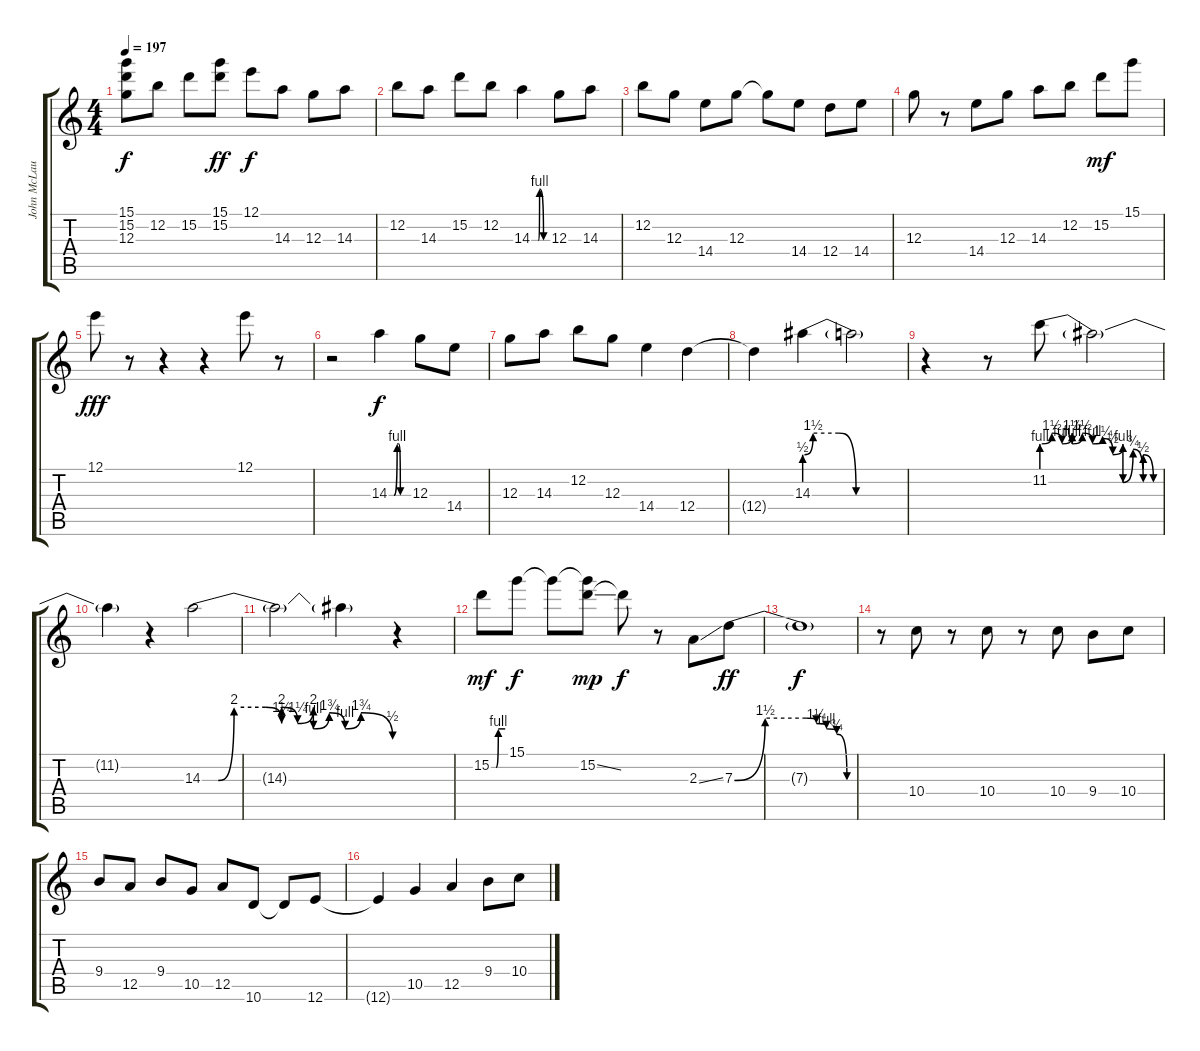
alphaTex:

\track ("John McLaughlin" "John McLau") {instrument distortionguitar}
\staff {score tabs}
\tuning (E4 B3 G3 D3 A2 E2) {hide}
\ts (4 4)
\tempo 197
\clef g2
\ks c
(15.1 15.2 12.3).8{dy f} 12.2.8 15.2.8 (15.1 15.2).8{dy ff} 12.1.8{dy f} 14.3.8 12.3.8 14.3.8 |
12.2.8 14.3.8 15.2.8 12.2.8 14.3{be (custom 0 0 25 0 30 4 45 0 60 0)}.4 12.3.8 14.3.8 |
12.2.8 12.3.8 14.4.8 12.3.8 12.3{t}.8 14.4.8 12.4.8 14.4.8 |
12.3.8 r.8 14.4.8 12.3.8 14.3.8 12.2.8 15.2.8{dy mf} 15.1.8 |
12.1.8{dy fff} r.8 r.4 r.4 12.1.8 r.8 |
r.2 14.3{be (custom 0 0 15 0 25 4 30 4 35 0 60 0)}.4{dy f} 12.3.8 14.4.8 |
12.3.8 14.3.8 12.2.8 12.3.8 14.4.4 12.4.4 |
12.4{t}.4 14.3{be (custom 0 2 5 6 20 6 30 0 60 0)}.4 14.3{t}.2 |
r.4 r.8 11.2{be (custom 0 4 5 6 10 4 15 6 15 4 20 6 25 4 30 5 35 2 40 4 40 0 45 3 50 0 50 2 55 0 60 0)}.8 11.2{t}.2 |
11.2{t}.4 r.4 14.3{be (custom 0 0 5 0 10 8 20 8 25 5 25 8 30 5 35 8 35 4 40 7 45 4 50 7 60 2)}.2 |
14.3{t}.2 14.3{t}.4 r.4 |
15.2{be (custom 0 0 20 0 30 4 60 4)}.8{dy mf} 15.1.8{dy f} 15.1{t}.8 (15.1{t} 15.2{ss}).8{dy mp} 15.2{t}.8{dy f} r.8 2.3{ss}.8 7.3{be (custom 0 0 15 6 35 6 40 5 45 4 50 3 55 0 60 0)}.8{dy ff} |
7.3{t}.1{dy f} |
r.8 10.4.8 r.8 10.4.8 r.8 10.4.8 9.4.8 10.4.8 |
9.4.8 12.5.8 9.4.8 10.5.8 12.5.8 10.6.8 10.6{t}.8 12.6.8 |
12.6{t}.4 10.5.4 12.5.4 9.4.8 10.4.8
